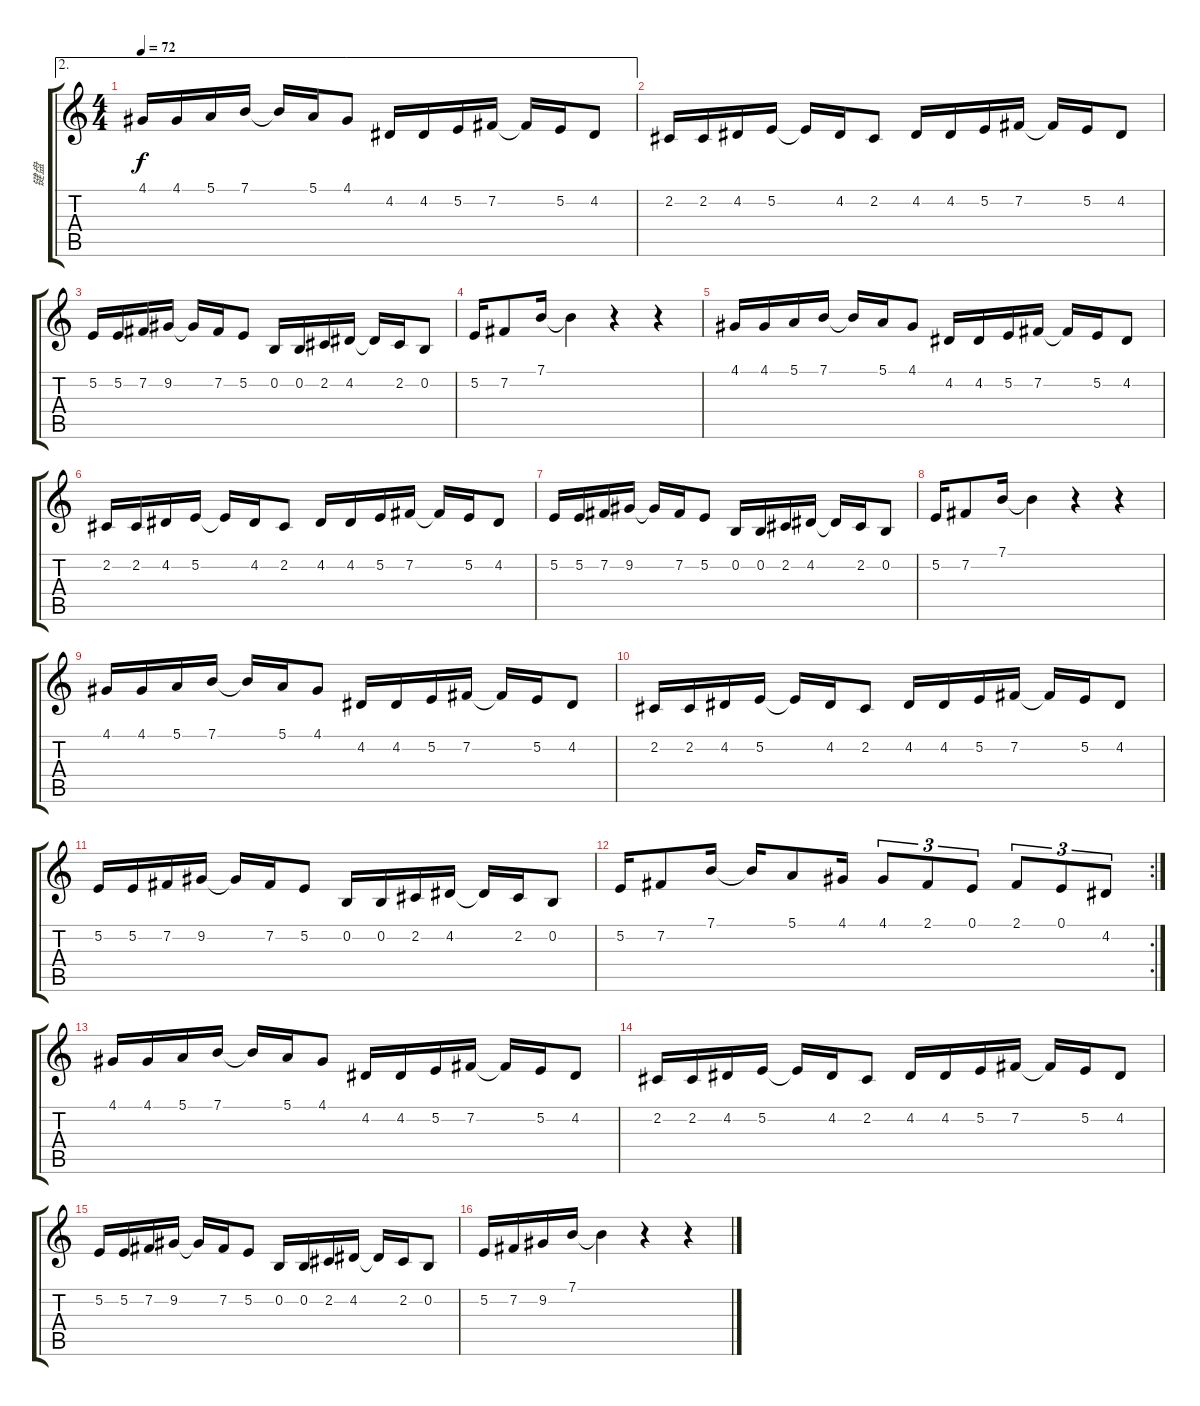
\track ("键盘" "键盘") {instrument electricgrandpiano}
\staff {score tabs}
\tuning (E4 B3 Ab3 E3 B2 E2) {hide}
\ae 2
\ts (4 4)
\tempo 72
\clef g2
\ks c
4.1.16{dy f instrument whistle} 4.1.16 5.1.16 7.1.16 7.1{t}.16 5.1.16 4.1.8 4.2.16 4.2.16 5.2.16 7.2.16 7.2{t}.16 5.2.16 4.2.8 |
2.2.16 2.2.16 4.2.16 5.2.16 5.2{t}.16 4.2.16 2.2.8 4.2.16 4.2.16 5.2.16 7.2.16 7.2{t}.16 5.2.16 4.2.8 |
5.2.16 5.2.16 7.2.16 9.2.16 9.2{t}.16 7.2.16 5.2.8 0.2.16 0.2.16 2.2.16 4.2.16 4.2{t}.16 2.2.16 0.2.8 |
5.2.16 7.2.8 7.1.16 7.1{t}.4 r.4 r.4 |
4.1.16{instrument whistle} 4.1.16 5.1.16 7.1.16 7.1{t}.16 5.1.16 4.1.8 4.2.16 4.2.16 5.2.16 7.2.16 7.2{t}.16 5.2.16 4.2.8 |
2.2.16 2.2.16 4.2.16 5.2.16 5.2{t}.16 4.2.16 2.2.8 4.2.16 4.2.16 5.2.16 7.2.16 7.2{t}.16 5.2.16 4.2.8 |
5.2.16 5.2.16 7.2.16 9.2.16 9.2{t}.16 7.2.16 5.2.8 0.2.16 0.2.16 2.2.16 4.2.16 4.2{t}.16 2.2.16 0.2.8 |
5.2.16 7.2.8 7.1.16 7.1{t}.4 r.4 r.4 |
4.1.16{instrument whistle} 4.1.16 5.1.16 7.1.16 7.1{t}.16 5.1.16 4.1.8 4.2.16 4.2.16 5.2.16 7.2.16 7.2{t}.16 5.2.16 4.2.8 |
2.2.16 2.2.16 4.2.16 5.2.16 5.2{t}.16 4.2.16 2.2.8 4.2.16 4.2.16 5.2.16 7.2.16 7.2{t}.16 5.2.16 4.2.8 |
5.2.16 5.2.16 7.2.16 9.2.16 9.2{t}.16 7.2.16 5.2.8 0.2.16 0.2.16 2.2.16 4.2.16 4.2{t}.16 2.2.16 0.2.8 |
\rc 2
5.2.16 7.2.8 7.1.16 7.1{t}.16 5.1.8 4.1.16 4.1.8{tu (3 2)} 2.1.8{tu (3 2)} 0.1.8{tu (3 2)} 2.1.8{tu (3 2)} 0.1.8{tu (3 2)} 4.2.8{tu (3 2)} |
4.1.16{instrument whistle} 4.1.16 5.1.16 7.1.16 7.1{t}.16 5.1.16 4.1.8 4.2.16{volume 10} 4.2.16 5.2.16 7.2.16 7.2{t}.16 5.2.16{volume 6} 4.2.8 |
2.2.16 2.2.16 4.2.16{volume 6} 5.2.16 5.2{t}.16 4.2.16 2.2.8 4.2.16 4.2.16{volume 5} 5.2.16 7.2.16 7.2{t}.16 5.2.16 4.2.8 |
5.2.16{volume 4} 5.2.16 7.2.16 9.2.16 9.2{t}.16 7.2.16 5.2.8 0.2.16{volume 4} 0.2.16 2.2.16 4.2.16 4.2{t}.16 2.2.16{volume 2} 0.2.8 |
5.2.16{volume 1} 7.2.16 9.2.16 7.1.16 7.1{t}.4 r.4 r.4
